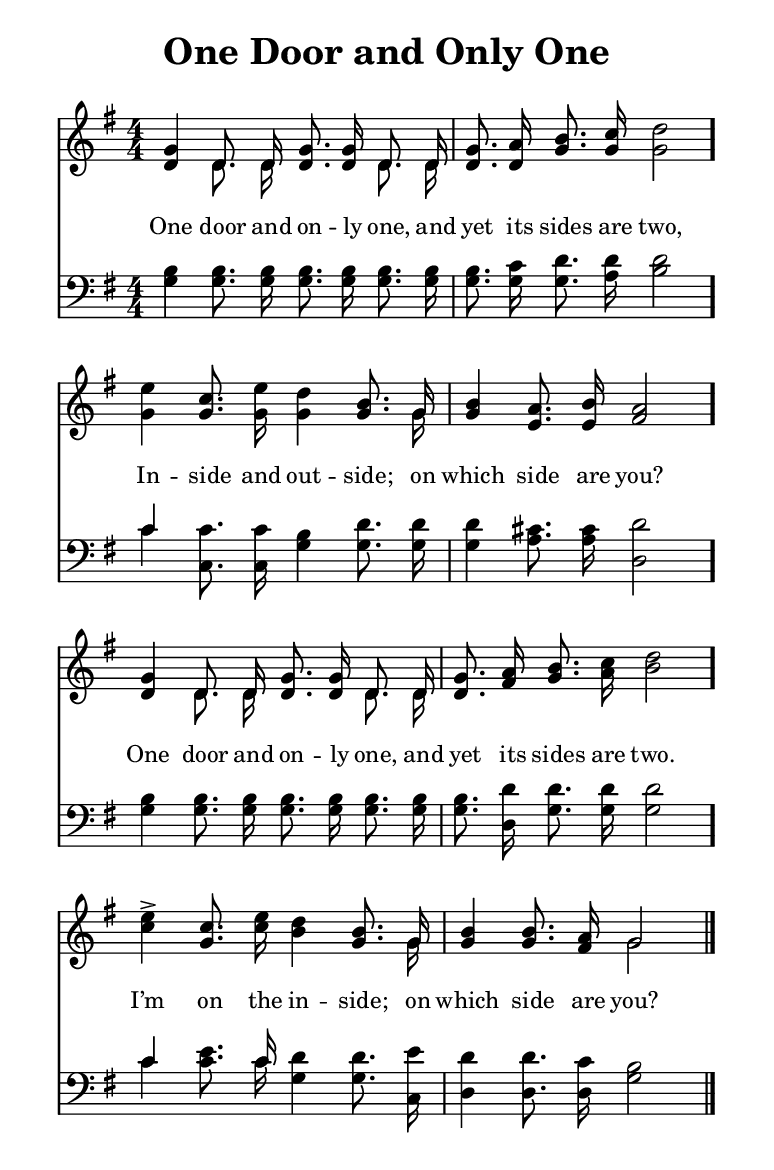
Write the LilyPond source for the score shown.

\include "common/global.ily"
\paper {
  \include "common/paper.ily"
  ragged-last-bottom = ##t
  %systems-per-page = ##f
  %page-count = #(cond (is-eogsized 2) (#t #f))
}

\header{
  hymnnumber = "351"
  title = "One Door and Only One"
  tunename = ""
  meter = ""
  poet = ""
  composer = ""
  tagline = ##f
}

global = {
  \include "common/overrides.ily"
  \override Staff.TimeSignature.style = #'numbered
  \time 4/4
  \override Score.MetronomeMark.transparent = ##t % hide all fermata changes too
  \tempo 4=80
  \key g \major
  \autoBeamOff
}

patternA = { c4 c8. c16 c8. c16 c8. c16 | c8. c16 c8. c16 c2 | }
patternB = { c4 c8. c16 c4 c8. c16 | c4 c8. c16 c2 | }

notesSoprano = {
\global
\relative c'' {

  \changePitch \patternA { g d d g g d d | g a b c d | }
  \changePitch \patternB { e c e d b g | b a b a | }
  \changePitch \patternA { g d d g g d d | g a b c d | }
  \changePitch \patternB { e-> c e d b g | b b a g | }

  \bar "|."

}
}

notesAlto = {
\global
\relative e' {

  \changePitch \patternA { d d d d d d d | d d g g g | }
  \changePitch \patternB { g g g g g g | g e e fis | }
  \changePitch \patternA { d d d d d d d | d fis g a b | }
  \changePitch \patternB { c g c b g g | g g fis g | }

}
}

notesTenor = {
\global
\relative a {

  \changePitch \patternA { b b b b b b b | b c d d d | }
  \changePitch \patternB { c c c b d d | d cis cis d | }
  \changePitch \patternA { b b b b b b b | b d d d d | }
  \changePitch \patternB { c e c d d e | d d c b | }

}
}

notesBass = {
\global
\relative f {

  \changePitch \patternA { g g g g g g g | g g g a b | }
  \changePitch \patternB { c c, c g' g g | g a a d, | }
  \changePitch \patternA { g g g g g g g | g d g g g | }
  \changePitch \patternB { c c c g g c, | d d d g | }

}
}

wordsA = \lyricmode {

One door and on -- ly one, and yet its sides are two, \bar "."
In -- side and out -- side; on which side are you? \bar "."
One door and on -- ly one, and yet its sides are two. \bar "."
I’m on the in -- side; on which side are you? \bar "."

}

\score {
  \context ChoirStaff <<
    \context Staff = upper <<
      \set Staff.autoBeaming = ##f
      \set ChoirStaff.systemStartDelimiter = #'SystemStartBar
      \set ChoirStaff.printPartCombineTexts = ##f
      \partcombine #'(2 . 9) \notesSoprano \notesAlto
      \context NullVoice = sopranos { \voiceOne << \notesSoprano >> }
      \context NullVoice = altos { \voiceTwo << \notesAlto >> }
      \context Lyrics = one   \lyricsto sopranos \wordsA
    >>
    \context Staff = men <<
      \set Staff.autoBeaming = ##f
      \clef bass
      \set ChoirStaff.printPartCombineTexts = ##f
      \partcombine #'(2 . 9) \notesTenor \notesBass
      \context NullVoice = tenors { \voiceOne << \notesTenor >> }
      \context NullVoice = basses { \voiceTwo << \notesBass >> }
    >>
  >>
  \layout {
    \include "common/layout.ily"
  }
  \midi{
    \include "common/midi.ily"
  }
}

\version "2.19.49"  % necessary for upgrading to future LilyPond versions.

% vi:set et ts=2 sw=2 ai nocindent syntax=lilypond:
